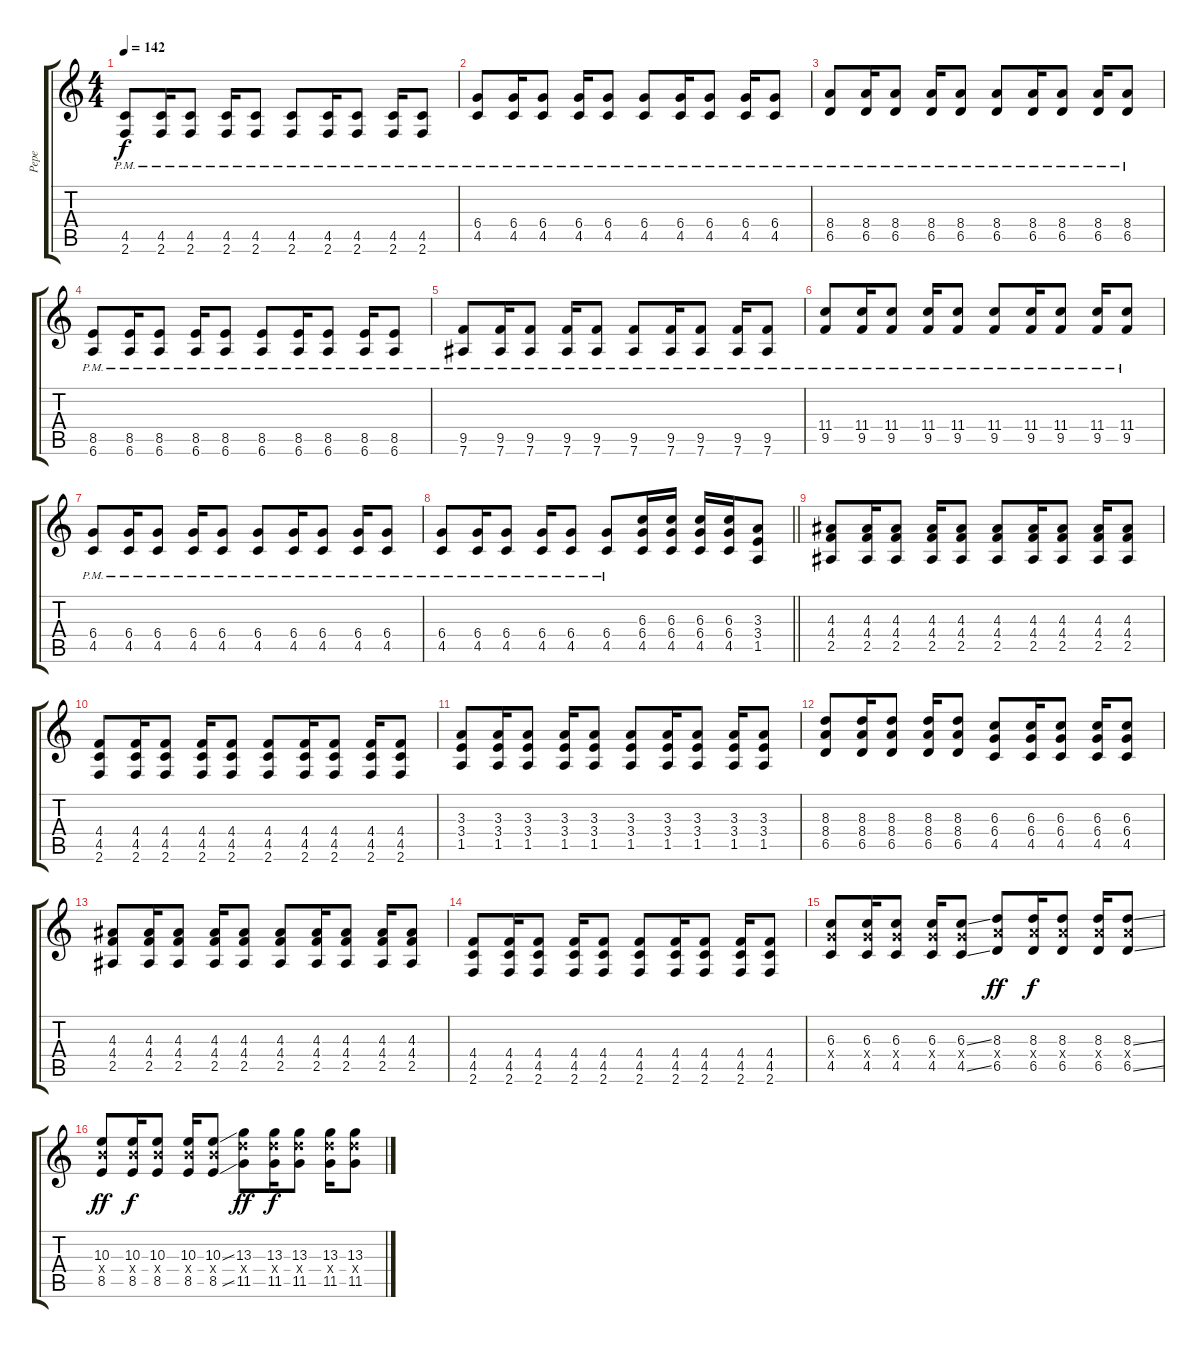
\track ("Pepe" "Pepe") {instrument distortionguitar}
\staff {score tabs}
\tuning (Eb4 Bb3 Gb3 Db3 Ab2 Eb2) {hide}
\ts (4 4)
\tempo 142
\clef g2
\ks c
(4.5{pm} 2.6{pm}).8{dy f} (4.5{pm} 2.6{pm}).16 (4.5{pm} 2.6{pm}).8 (4.5{pm} 2.6{pm}).16 (4.5{pm} 2.6{pm}).8 (4.5{pm} 2.6{pm}).8 (4.5{pm} 2.6{pm}).16 (4.5{pm} 2.6{pm}).8 (4.5{pm} 2.6{pm}).16 (4.5{pm} 2.6{pm}).8 |
(6.4{pm} 4.5{pm}).8 (6.4{pm} 4.5{pm}).16 (6.4{pm} 4.5{pm}).8 (6.4{pm} 4.5{pm}).16 (6.4{pm} 4.5{pm}).8 (6.4{pm} 4.5{pm}).8 (6.4{pm} 4.5{pm}).16 (6.4{pm} 4.5{pm}).8 (6.4{pm} 4.5{pm}).16 (6.4{pm} 4.5{pm}).8 |
(8.4{pm} 6.5{pm}).8 (8.4{pm} 6.5{pm}).16 (8.4{pm} 6.5{pm}).8 (8.4{pm} 6.5{pm}).16 (8.4{pm} 6.5{pm}).8 (8.4{pm} 6.5{pm}).8 (8.4{pm} 6.5{pm}).16 (8.4{pm} 6.5{pm}).8 (8.4{pm} 6.5{pm}).16 (8.4{pm} 6.5{pm}).8 |
(8.5{pm} 6.6{pm}).8 (8.5{pm} 6.6{pm}).16 (8.5{pm} 6.6{pm}).8 (8.5{pm} 6.6{pm}).16 (8.5{pm} 6.6{pm}).8 (8.5{pm} 6.6{pm}).8 (8.5{pm} 6.6{pm}).16 (8.5{pm} 6.6{pm}).8 (8.5{pm} 6.6{pm}).16 (8.5{pm} 6.6{pm}).8 |
(9.5{pm} 7.6{pm}).8 (9.5{pm} 7.6{pm}).16 (9.5{pm} 7.6{pm}).8 (9.5{pm} 7.6{pm}).16 (9.5{pm} 7.6{pm}).8 (9.5{pm} 7.6{pm}).8 (9.5{pm} 7.6{pm}).16 (9.5{pm} 7.6{pm}).8 (9.5{pm} 7.6{pm}).16 (9.5{pm} 7.6{pm}).8 |
(11.4{pm} 9.5{pm}).8 (11.4{pm} 9.5{pm}).16 (11.4{pm} 9.5{pm}).8 (11.4{pm} 9.5{pm}).16 (11.4{pm} 9.5{pm}).8 (11.4{pm} 9.5{pm}).8 (11.4{pm} 9.5{pm}).16 (11.4{pm} 9.5{pm}).8 (11.4{pm} 9.5{pm}).16 (11.4{pm} 9.5{pm}).8 |
(6.4{pm} 4.5{pm}).8 (6.4{pm} 4.5{pm}).16 (6.4{pm} 4.5{pm}).8 (6.4{pm} 4.5{pm}).16 (6.4{pm} 4.5{pm}).8 (6.4{pm} 4.5{pm}).8 (6.4{pm} 4.5{pm}).16 (6.4{pm} 4.5{pm}).8 (6.4{pm} 4.5{pm}).16 (6.4{pm} 4.5{pm}).8 |
\barLineRight lightlight
(6.4{pm} 4.5{pm}).8 (6.4{pm} 4.5{pm}).16 (6.4{pm} 4.5{pm}).8 (6.4{pm} 4.5{pm}).16 (6.4{pm} 4.5{pm}).8 (6.4{pm} 4.5{pm}).8 (6.3 6.4 4.5).16 (6.3 6.4 4.5).16 (6.3 6.4 4.5).16 (6.3 6.4 4.5).16 (3.3 3.4 1.5).8 |
\section ("" "")
(4.3 4.4 2.5).8 (4.3 4.4 2.5).16 (4.3 4.4 2.5).8 (4.3 4.4 2.5).16 (4.3 4.4 2.5).8 (4.3 4.4 2.5).8 (4.3 4.4 2.5).16 (4.3 4.4 2.5).8 (4.3 4.4 2.5).16 (4.3 4.4 2.5).8 |
(4.4 4.5 2.6).8 (4.4 4.5 2.6).16 (4.4 4.5 2.6).8 (4.4 4.5 2.6).16 (4.4 4.5 2.6).8 (4.4 4.5 2.6).8 (4.4 4.5 2.6).16 (4.4 4.5 2.6).8 (4.4 4.5 2.6).16 (4.4 4.5 2.6).8 |
(3.3 3.4 1.5).8 (3.3 3.4 1.5).16 (3.3 3.4 1.5).8 (3.3 3.4 1.5).16 (3.3 3.4 1.5).8 (3.3 3.4 1.5).8 (3.3 3.4 1.5).16 (3.3 3.4 1.5).8 (3.3 3.4 1.5).16 (3.3 3.4 1.5).8 |
(8.3 8.4 6.5).8 (8.3 8.4 6.5).16 (8.3 8.4 6.5).8 (8.3 8.4 6.5).16 (8.3 8.4 6.5).8 (6.3 6.4 4.5).8 (6.3 6.4 4.5).16 (6.3 6.4 4.5).8 (6.3 6.4 4.5).16 (6.3 6.4 4.5).8 |
(4.3 4.4 2.5).8 (4.3 4.4 2.5).16 (4.3 4.4 2.5).8 (4.3 4.4 2.5).16 (4.3 4.4 2.5).8 (4.3 4.4 2.5).8 (4.3 4.4 2.5).16 (4.3 4.4 2.5).8 (4.3 4.4 2.5).16 (4.3 4.4 2.5).8 |
(4.4 4.5 2.6).8 (4.4 4.5 2.6).16 (4.4 4.5 2.6).8 (4.4 4.5 2.6).16 (4.4 4.5 2.6).8 (4.4 4.5 2.6).8 (4.4 4.5 2.6).16 (4.4 4.5 2.6).8 (4.4 4.5 2.6).16 (4.4 4.5 2.6).8 |
(6.3 6.4{x} 4.5).8 (6.3 6.4{x} 4.5).16 (6.3 6.4{x} 4.5).8 (6.3 6.4{x} 4.5).16 (6.3{ss} 6.4{x} 4.5{ss}).8 (8.3 8.4{x} 6.5).8{dy ff} (8.3 8.4{x} 6.5).16{dy f} (8.3 8.4{x} 6.5).8 (8.3 8.4{x} 6.5).16 (8.3{ss} 8.4{x} 6.5{ss}).8 |
(10.3 10.4{x} 8.5).8{dy ff} (10.3 10.4{x} 8.5).16{dy f} (10.3 10.4{x} 8.5).8 (10.3 10.4{x} 8.5).16 (10.3{ss} 10.4{x} 8.5{ss}).8 (13.3 13.4{x} 11.5).8{dy ff} (13.3 13.4{x} 11.5).16{dy f} (13.3 13.4{x} 11.5).8 (13.3 13.4{x} 11.5).16 (13.3 13.4{x} 11.5).8
